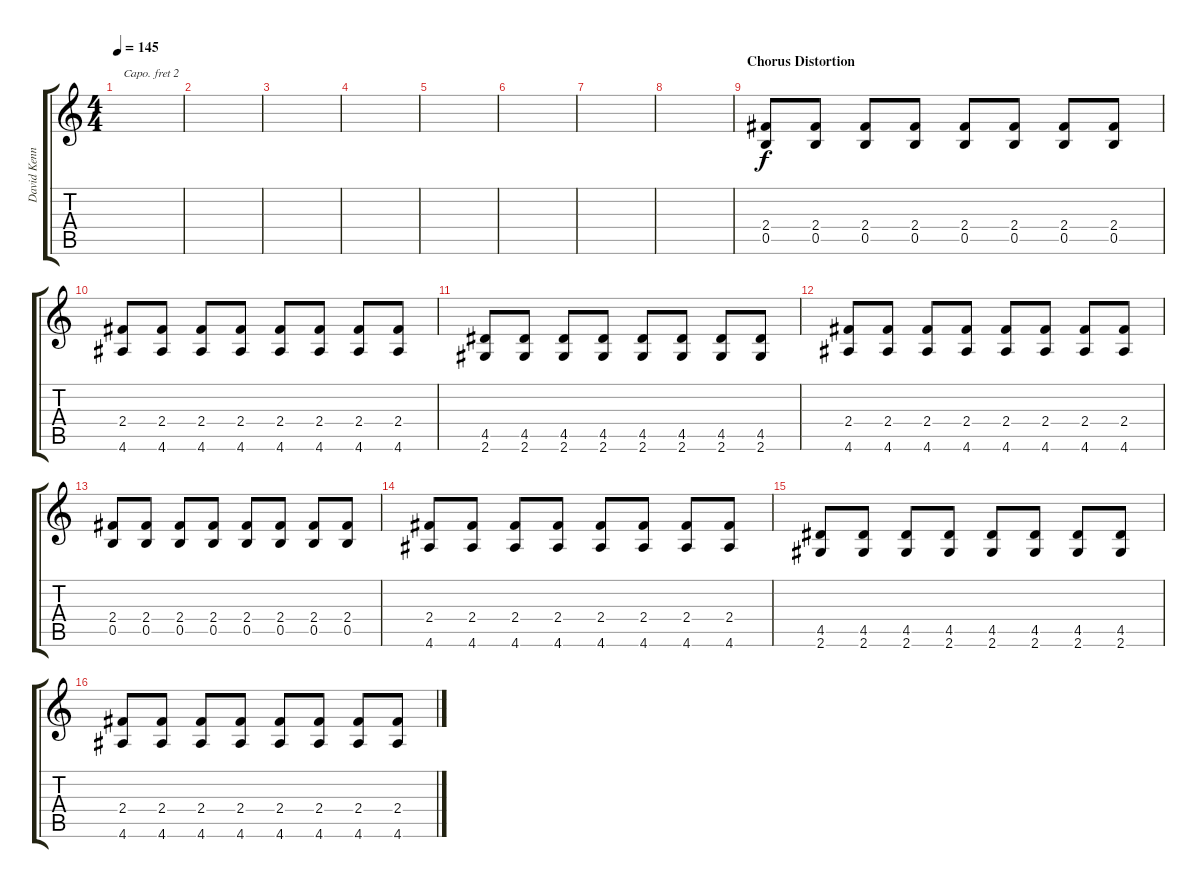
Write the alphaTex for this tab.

\track ("David Kennedy (Guitar 2)" "David Kenn") {instrument electricguitarclean}
\staff {score tabs}
\capo 2
\tuning (E4 B3 G3 D3 A2 E2) {hide}
\ts (4 4)
\tempo 145
\clef g2
\ks c
|
|
|
|
|
|
|
|
\section ("" "Chorus Distortion")
(2.4 0.5).8{volume 14 instrument distortionguitar} (2.4 0.5).8 (2.4 0.5).8 (2.4 0.5).8 (2.4 0.5).8 (2.4 0.5).8 (2.4 0.5).8 (2.4 0.5).8 |
(2.4 4.6).8 (2.4 4.6).8 (2.4 4.6).8 (2.4 4.6).8 (2.4 4.6).8 (2.4 4.6).8 (2.4 4.6).8 (2.4 4.6).8 |
(4.5 2.6).8 (4.5 2.6).8 (4.5 2.6).8 (4.5 2.6).8 (4.5 2.6).8 (4.5 2.6).8 (4.5 2.6).8 (4.5 2.6).8 |
(2.4 4.6).8 (2.4 4.6).8 (2.4 4.6).8 (2.4 4.6).8 (2.4 4.6).8 (2.4 4.6).8 (2.4 4.6).8 (2.4 4.6).8 |
(2.4 0.5).8 (2.4 0.5).8 (2.4 0.5).8 (2.4 0.5).8 (2.4 0.5).8 (2.4 0.5).8 (2.4 0.5).8 (2.4 0.5).8 |
(2.4 4.6).8 (2.4 4.6).8 (2.4 4.6).8 (2.4 4.6).8 (2.4 4.6).8 (2.4 4.6).8 (2.4 4.6).8 (2.4 4.6).8 |
(4.5 2.6).8 (4.5 2.6).8 (4.5 2.6).8 (4.5 2.6).8 (4.5 2.6).8 (4.5 2.6).8 (4.5 2.6).8 (4.5 2.6).8 |
(2.4 4.6).8 (2.4 4.6).8 (2.4 4.6).8 (2.4 4.6).8 (2.4 4.6).8 (2.4 4.6).8 (2.4 4.6).8 (2.4 4.6).8
